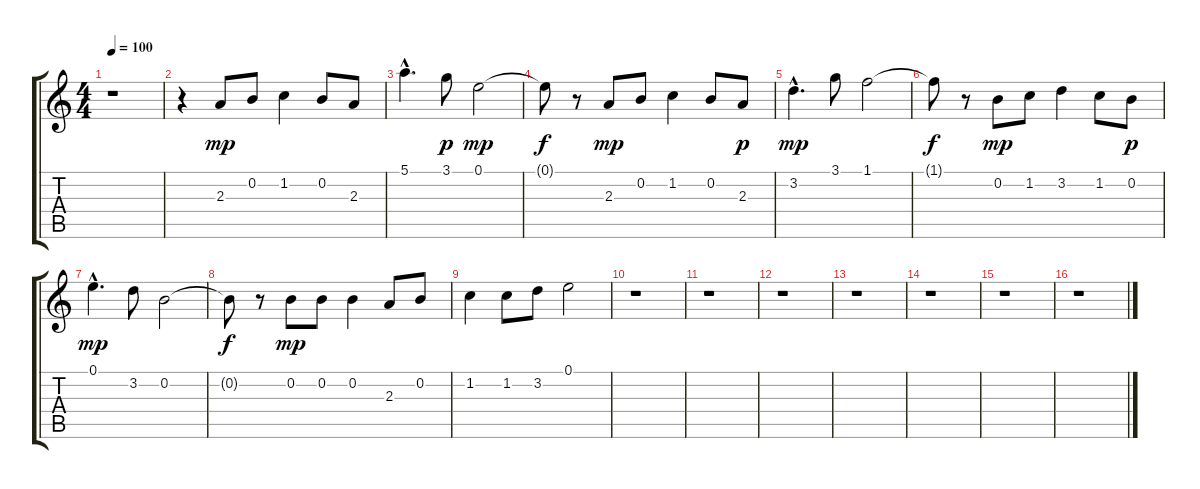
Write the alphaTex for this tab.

\track "" {instrument acousticguitarnylon}
\staff {score tabs}
\tuning (E4 B3 G3 D3 A2 E2) {hide}
\ts (4 4)
\tempo 100
\clef g2
\ks c
r.1{dy mp instrument acousticguitarnylon} |
r.4 2.3.8 0.2.8 1.2.4 0.2.8 2.3.8 |
5.1{hac}.4{d} 3.1.8{dy p} 0.1.2{dy mp} |
0.1{t}.8{dy f} r.8 2.3.8{dy mp} 0.2.8 1.2.4 0.2.8 2.3.8{dy p} |
3.2{hac}.4{d dy mp} 3.1.8 1.1.2 |
1.1{t}.8{dy f} r.8 0.2.8{dy mp} 1.2.8 3.2.4 1.2.8 0.2.8{dy p} |
0.1{hac}.4{d dy mp} 3.2.8 0.2.2 |
0.2{t}.8{dy f} r.8 0.2.8{dy mp} 0.2.8 0.2.4 2.3.8 0.2.8 |
1.2.4 1.2.8 3.2.8 0.1.2 |
r.1 |
r.1 |
r.1 |
r.1 |
r.1 |
r.1 |
r.1
